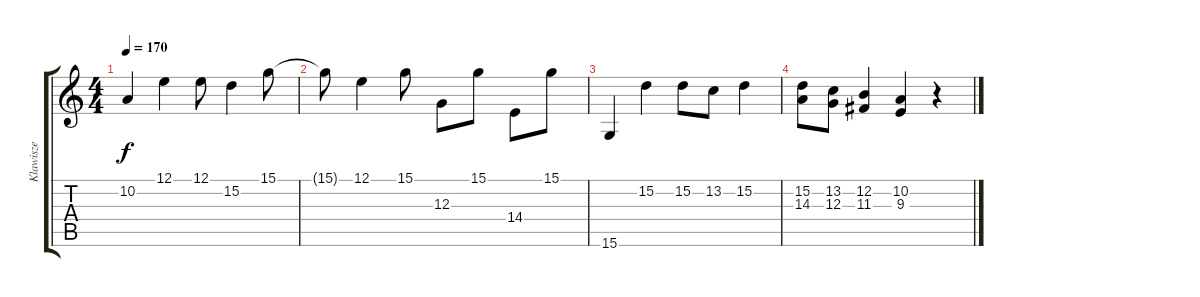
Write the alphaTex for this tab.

\track ("Klawisze" "Klawisze") {instrument acousticgrandpiano}
\staff {score tabs}
\tuning (E4 B3 G3 D3 A2 E2) {hide}
\ts (4 4)
\tempo 170
\clef g2
\ks c
10.2.4{dy f} 12.1.4 12.1.8 15.2.4 15.1.8 |
15.1{t}.8 12.1.4 15.1.8 12.3.8 15.1.8 14.4.8 15.1.8 |
15.6.4 15.2.4 15.2.8 13.2.8 15.2.4 |
(15.2 14.3).8 (13.2 12.3).8 (12.2 11.3).4 (10.2 9.3).4 r.4
